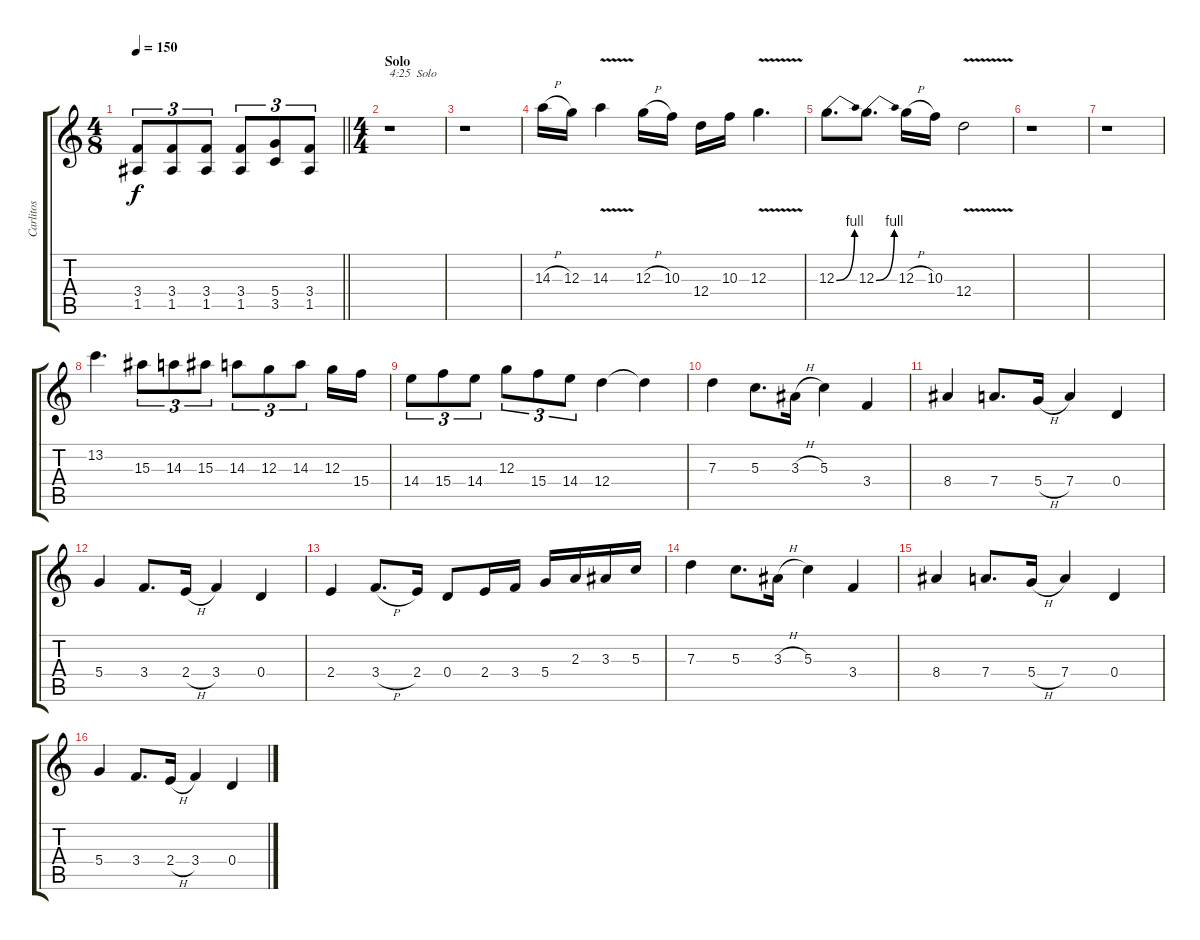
\track ("Carlitos" "Carlitos") {instrument distortionguitar}
\staff {score tabs}
\tuning (E4 B3 G3 D3 A2 E2) {hide}
\ts (4 8)
\tempo 150
\clef g2
\barLineRight lightlight
\ks c
(3.4 1.5).8{tu (3 2) dy f} (3.4 1.5).8{tu (3 2)} (3.4 1.5).8{tu (3 2)} (3.4 1.5).8{tu (3 2)} (5.4 3.5).8{tu (3 2)} (3.4 1.5).8{tu (3 2)} |
\ts (4 4)
\section ("" "Solo")
r.1{txt "4:25  Solo"} |
r.1 |
14.3{h}.16 12.3.16 14.3{v}.4 12.3{h}.16 10.3.16 12.4.16 10.3.16 12.3{v}.4{d} |
12.3{be (bend 0 0 60 4)}.8{d} 12.3{be (bend 0 0 60 4)}.8{d} 12.3{h}.16 10.3.16 12.4{v}.2 |
r.1 |
r.1 |
13.2.4{d} 15.3.8{tu (3 2)} 14.3.8{tu (3 2)} 15.3.8{tu (3 2)} 14.3.8{tu (3 2)} 12.3.8{tu (3 2)} 14.3.8{tu (3 2)} 12.3.16 15.4.16 |
14.4.8{tu (3 2)} 15.4.8{tu (3 2)} 14.4.8{tu (3 2)} 12.3.8{tu (3 2)} 15.4.8{tu (3 2)} 14.4.8{tu (3 2)} 12.4.4 12.4{t}.4 |
7.3.4 5.3.8{d} 3.3{h}.16 5.3.4 3.4.4 |
8.4.4 7.4.8{d} 5.4{h}.16 7.4.4 0.4.4 |
5.4.4 3.4.8{d} 2.4{h}.16 3.4.4 0.4.4 |
2.4.4 3.4{h}.8{d} 2.4.16 0.4.8 2.4.16 3.4.16 5.4.16 2.3.16 3.3.16 5.3.16 |
7.3.4 5.3.8{d} 3.3{h}.16 5.3.4 3.4.4 |
8.4.4 7.4.8{d} 5.4{h}.16 7.4.4 0.4.4 |
5.4.4 3.4.8{d} 2.4{h}.16 3.4.4 0.4.4
